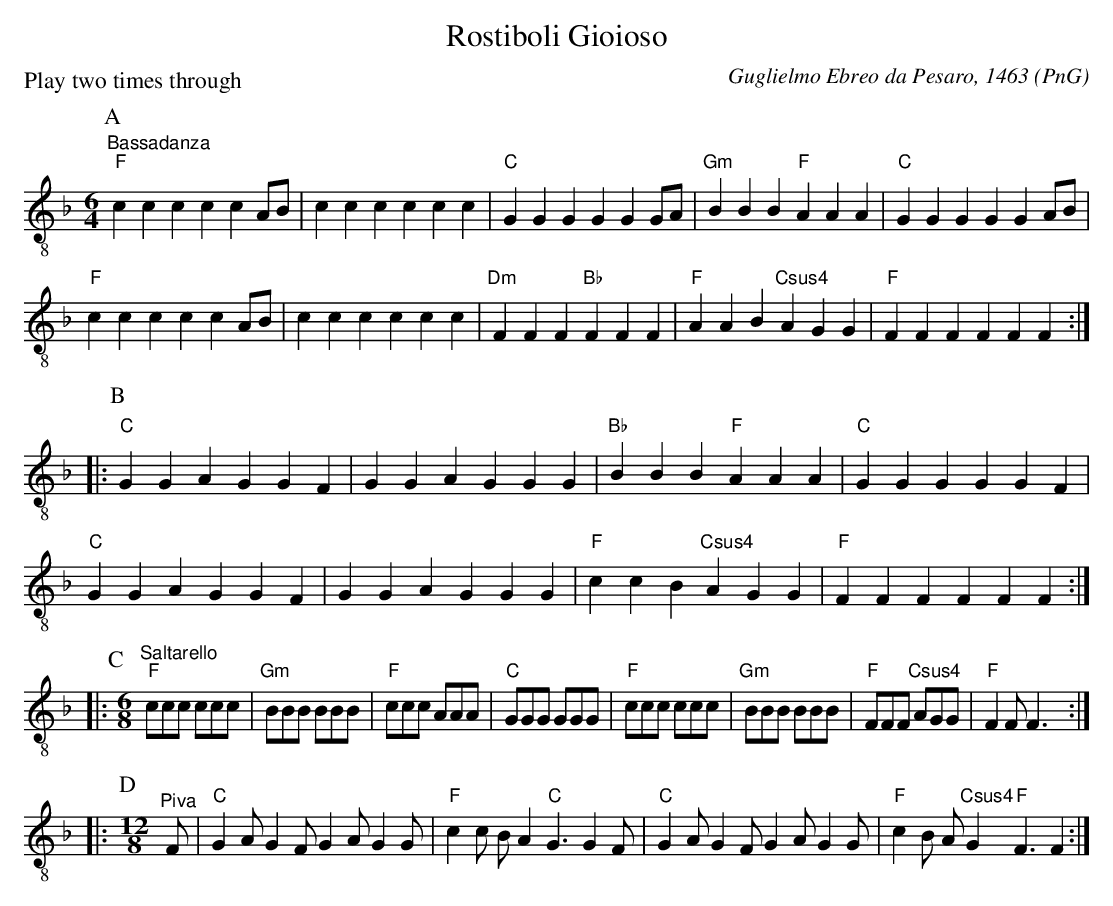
X:1
T:Rostiboli Gioioso
C:Guglielmo Ebreo da Pesaro, 1463 (PnG)
P:Play two times through
M:C
M:6/4
L:1/8
K:Fmaj clef=G-8
P:A
"^Bassadanza""F"c2c2c2 c2c2AB | c2c2c2 c2c2c2 | "C"G2G2G2 G2G2GA | "Gm"B2B2B2 "F"A2A2A2 | "C"G2G2G2 G2G2AB |
"F"c2c2c2 c2c2AB | c2c2c2 c2c2c2 | "Dm"F2F2F2 "Bb"F2F2F2 | "F"A2A2B2 "Csus4"A2G2G2 | "F"F2F2F2 F2F2F2 ::
P:B
"C"G2G2A2 G2G2F2 | G2G2A2 G2G2G2 | "Bb"B2B2B2 "F"A2A2A2 | "C"G2G2G2 G2G2F2 |
"C"G2G2A2 G2G2F2 | G2G2A2 G2G2G2 | "F"c2c2B2 "Csus4"A2G2G2 | "F"F2F2F2 F2F2F2 ::
P:C
M:6/8
"^Saltarello""F"ccc ccc | "Gm"BBB BBB | "F"ccc AAA | "C"GGG GGG | "F"ccc ccc | "Gm"BBB BBB | "F"FFF "Csus4"AGG | "F"F2F F3 ::
P:D
M:12/8
"^Piva"F |"C"G2 AG2 FG2 AG2G |"F"c2 c BA2"C"G3G2F | "C"G2 AG2 FG2 AG2G | "F"c2 B A"Csus4"G2"F"F3F2 :|
